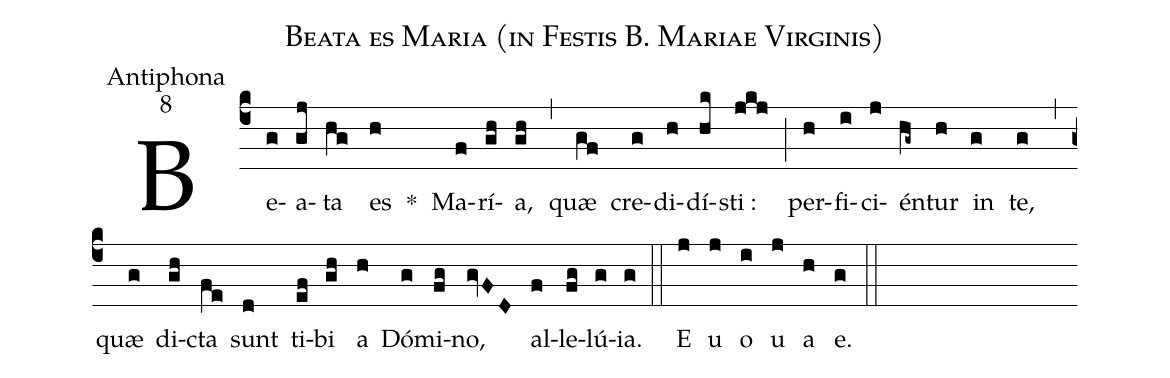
name:Beata es Maria (in Festis B. Mariae Virginis);
office-part:Antiphona;
mode:8;
%%
(c4)Be(g)a(gj)ta(hg) es(h) <v>\gresixstar</v>() Ma(f)rí(gh)a,(gh) (,) quæ(gf) cre(g)di(h)dí(hk)sti :(jkj) (;) per(h)fi(i)ci(j)én(hg~)tur(h) in(g) te,(g) (,) quæ(g) di(gh)cta(fe) sunt(d) ti(ef)bi(gh) a(h) Dó(g)mi(fg)no,(gvFD) al(f)le(fg)lú(g)ia.(g) (::) E(j) u(j) o(i) u(j) a(h) e.(g) (::)
